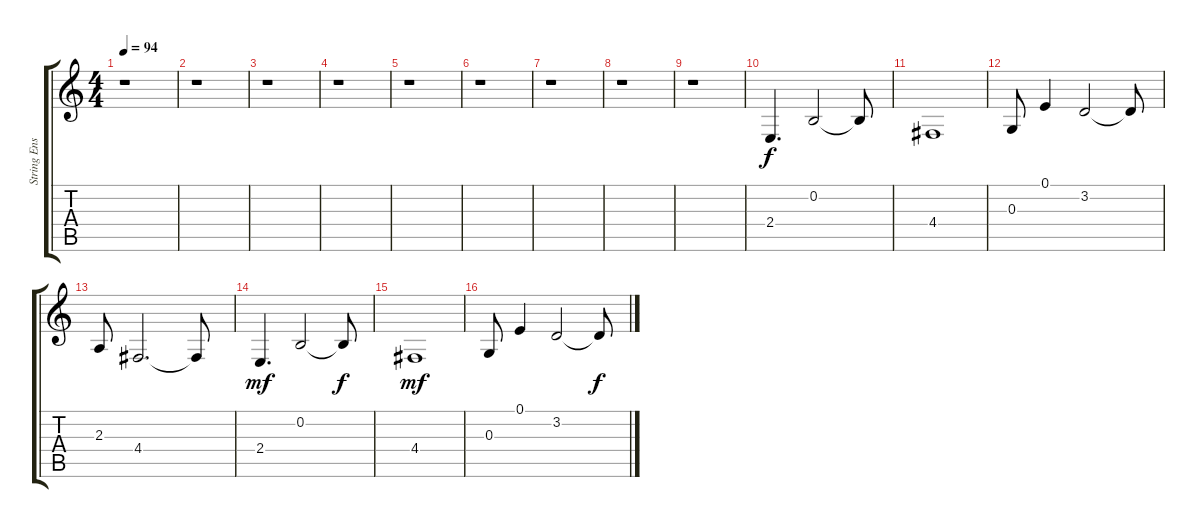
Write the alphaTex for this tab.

\track ("String Ensemble 2" "String Ens") {instrument stringensemble2}
\staff {score tabs}
\tuning (E4 B3 G3 D3 A2 E2) {hide}
\ts (4 4)
\tempo 94
\clef g2
\ks c
r.1{dy f} |
r.1 |
r.1 |
r.1 |
r.1 |
r.1 |
r.1 |
r.1 |
r.1 |
2.4.4{d volume 12} 0.2.2 0.2{t}.8 |
4.4.1 |
0.3.8 0.1.4 3.2.2 3.2{t}.8 |
2.3.8 4.4.2{d} 4.4{t}.8 |
2.4.4{d dy mf} 0.2.2 0.2{t}.8{dy f} |
4.4.1{dy mf} |
0.3.8 0.1.4 3.2.2 3.2{t}.8{dy f}
